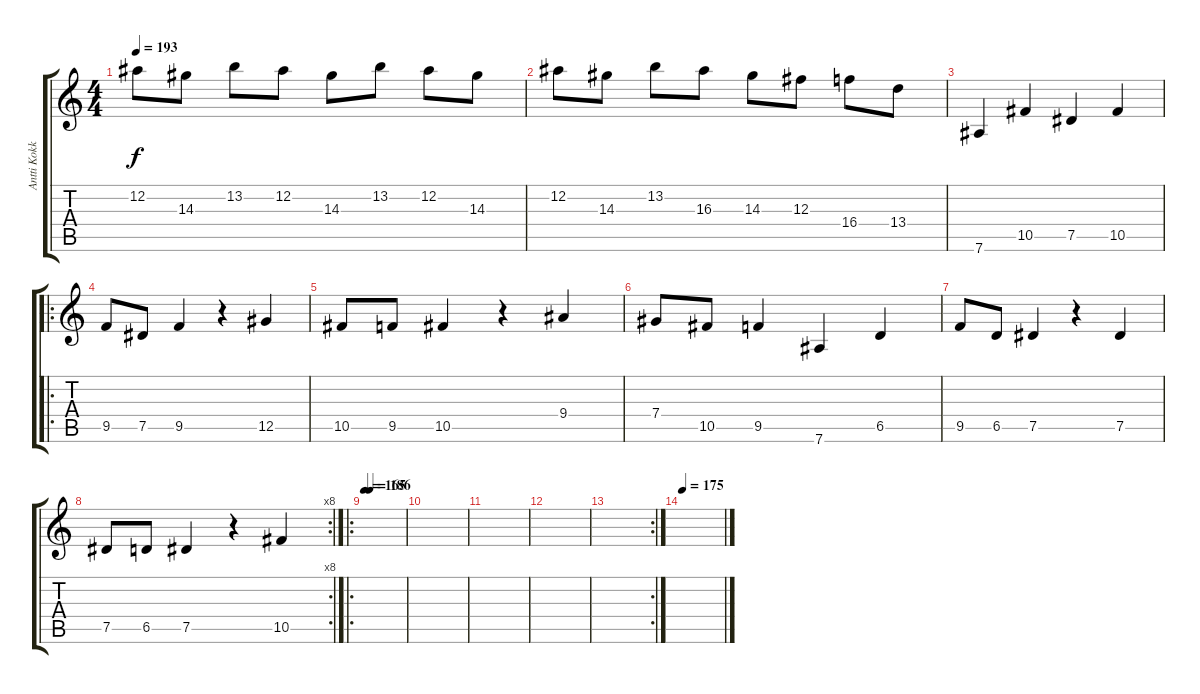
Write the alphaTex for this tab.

\track ("Antti Kokko" "Antti Kokk") {instrument overdrivenguitar}
\staff {score tabs}
\tuning (Eb4 Bb3 Gb3 Db3 Ab2 Eb2) {hide}
\ts (4 4)
\tempo 193
\clef g2
\ks c
12.2.8{dy f} 14.3.8 13.2.8 12.2.8 14.3.8 13.2.8 12.2.8 14.3.8 |
12.2.8 14.3.8 13.2.8 16.3.8 14.3.8 12.3.8 16.4.8 13.4.8 |
7.6.4 10.5.4 7.5.4 10.5.4 |
\ro
9.5.8 7.5.8 9.5.4 r.4 12.5.4 |
10.5.8 9.5.8 10.5.4 r.4 9.4.4 |
7.4.8 10.5.8 9.5.4 7.6.4 6.5.4 |
9.5.8 6.5.8 7.5.4 r.4 7.5.4 |
\rc 8
7.5.8 6.5.8 7.5.4 r.4 10.5.4 |
\ro
\tempo 165
\tempo (186 0.125)
|
|
|
|
\rc 2
|
\tempo 175
